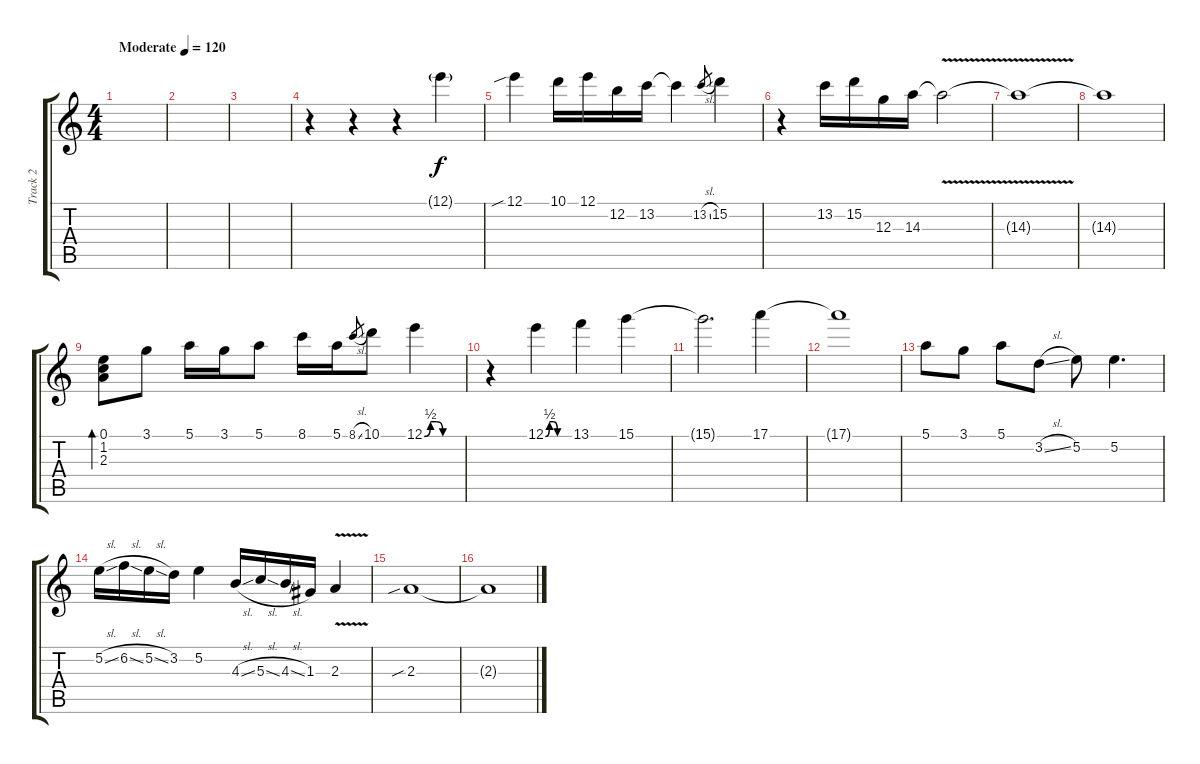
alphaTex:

\track ("Track 2" "Track 2") {instrument electricguitarjazz}
\staff {score tabs}
\tuning (E4 B3 G3 D3 A2 E2) {hide}
\ts (4 4)
\tempo (120 "Moderate")
\clef g2
\ks c
|
|
|
r.4 r.4 r.4 12.1{g}.4 |
12.1{sib}.4{dy f} 10.1.16 12.1.16 12.2.16 13.2.16 13.2{t}.4 13.2{sl}.8{gr} 15.2.4 |
r.4 13.2.16 15.2.16 12.3.16 14.3.16 14.3{v t}.2 |
14.3{t}.1 |
14.3{t}.1 |
(0.1 1.2 2.3).8{bd 120} 3.1.8 5.1.16 3.1.16 5.1.8 8.1.16 5.1.16 8.1{sl}.8{gr} 10.1.8 12.1{be (custom 0 0 10 2 20 2 30 0 60 0)}.4 |
r.4 12.1{be (custom 0 0 10 2 20 2 30 0 60 0)}.4 13.1.4 15.1.4 |
15.1{t}.2{d} 17.1.4 |
17.1{t}.1 |
5.1.8 3.1.8 5.1.8 3.2{sl}.8 5.2.8 5.2.4{d} |
5.2{sl}.16 6.2{sl}.16 5.2{sl}.16 3.2.16 5.2.4 4.3{sl}.16 5.3{sl}.16 4.3{sl}.16 1.3.16 2.3{v}.4 |
2.3{sib}.1 |
2.3{t}.1
